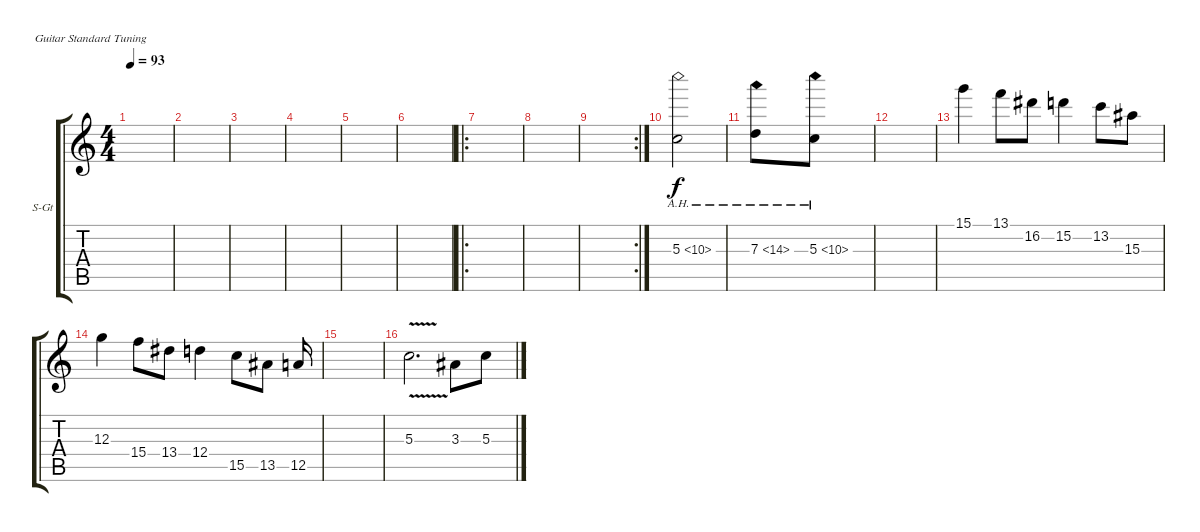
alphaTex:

\defaultSystemsLayout 4
\bracketExtendMode groupsimilarinstruments
\firstSystemTrackNameOrientation horizontal
\otherSystemsTrackNameOrientation horizontal
\track ("Steel Guitar" "S-Gt") {instrument acousticguitarsteel}
\staff {score tabs}
\tuning (E4 B3 G3 D3 A2 E2)
\ts (4 4)
\tempo 93
\clef g2
\scale
0.487395
\ks c
|
\scale
0.256303 |
\scale
0.256303 |
\scale
0.333333 |
\scale
0.333333 |
\scale
0.333333 |
\ro
|
|
\rc 2
|
5.3{ah 5}.2 |
7.3{ah 7}.8 5.3{ah 5}.8 |
|
15.1.4 13.1.8 16.2.8 15.2.4 13.2.8 15.3.8 |
12.3.4 15.4.8 13.4.8 12.4.4 15.5.8 13.5.8 12.5.16 |
|
5.3{v}.2{d dy f} 3.3.8 5.3.8
